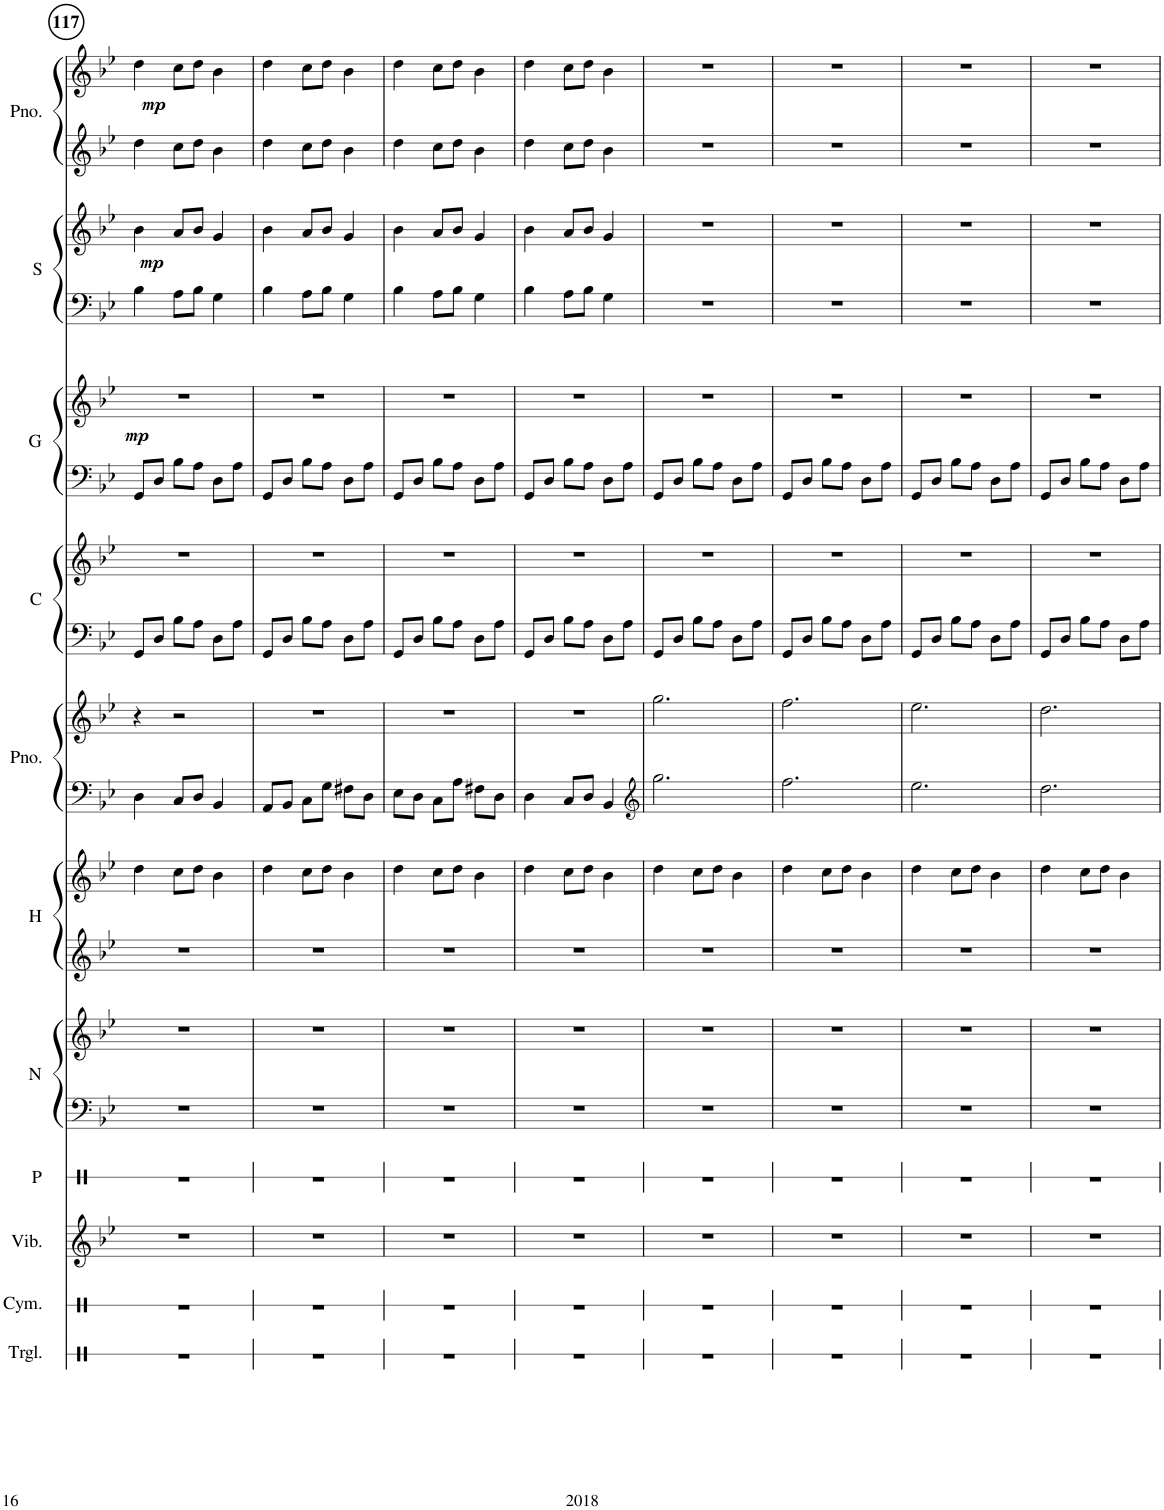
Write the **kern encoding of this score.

**kern	**kern	**kern	**kern	**kern	**kern	**kern	**kern	**kern	**kern	**kern	**kern	**kern	**kern	**dynam	**kern	**kern	**dynam	**kern	**kern	**dynam
*part11	*part10	*part9	*part8	*part7	*part7	*part6	*part6	*part5	*part5	*part4	*part4	*part3	*part3	*part3	*part2	*part2	*part2	*part1	*part1	*part1
*staff18	*staff17	*staff16	*staff15	*staff14	*staff13	*staff12	*staff11	*staff10	*staff9	*staff8	*staff7	*staff6	*staff5	*staff5/6	*staff4	*staff3	*staff3/4	*staff2	*staff1	*staff1/2
*I"Triangle	*I"Cymbal	*I"Vibraphone	*I"Panda	*I"Nate?	*	*I"Makeup Cake	*	*I"Piano	*	*I"Wyoming	*	*I"Dumb One	*	*	*I"SANTA!	*	*	*I"Piano	*	*
*I'Trgl.	*I'Cym.	*I'Vib.	*I'P	*I'N	*	*	*	*I'Pno.	*	*	*	*	*	*	*I'S	*	*	*I'Pno.	*	*
!!LO:PB:g=z
*clefX	*clefX	*clefG2	*clefX	*clefF4	*clefG2	*clefG2	*clefG2	*clefF4	*clefG2	*clefF4	*clefG2	*clefF4	*clefG2	*	*clefF4	*clefG2	*	*clefG2	*clefG2	*
*k[]	*k[]	*k[b-e-]	*k[]	*k[b-e-]	*k[b-e-]	*k[b-e-]	*k[b-e-]	*k[b-e-]	*k[b-e-]	*k[b-e-]	*k[b-e-]	*k[b-e-]	*k[b-e-]	*	*k[b-e-]	*k[b-e-]	*	*k[b-e-]	*k[b-e-]	*
*M3/4	*M3/4	*M3/4	*M3/4	*M3/4	*M3/4	*M3/4	*M3/4	*M3/4	*M3/4	*M3/4	*M3/4	*M3/4	*M3/4	*	*M3/4	*M3/4	*	*M3/4	*M3/4	*
=117	=117	=117	=117	=117	=117	=117	=117	=117	=117	=117	=117	=117	=117	=117	=117	=117	=117	=117	=117	=117
!	!	!	!	!	!	!	!	!	!	!	!	!	!	!LO:DY:b	!	!	!LO:DY:b	!	!	!LO:DY:b
2.r	2.r	2.r	2.r	2.r	2.r	2.r	4dd\	4D\	4r	8GG/L	2.r	8GG/L	2.r	mp	4B-\	4b-\	mp	4dd\	4dd\	mp
.	.	.	.	.	.	.	.	.	.	8D/J	.	8D/J	.	.	.	.	.	.	.	.
.	.	.	.	.	.	.	8cc\L	8C/L	2r	8B-\L	.	8B-\L	.	.	8A\L	8a/L	.	8cc\L	8cc\L	.
.	.	.	.	.	.	.	8dd\J	8D/J	.	8A\J	.	8A\J	.	.	8B-\J	8b-/J	.	8dd\J	8dd\J	.
.	.	.	.	.	.	.	4b-\	4BB-/	.	8D\L	.	8D\L	.	.	4G\	4g/	.	4b-\	4b-\	.
.	.	.	.	.	.	.	.	.	.	8A\J	.	8A\J	.	.	.	.	.	.	.	.
=118	=118	=118	=118	=118	=118	=118	=118	=118	=118	=118	=118	=118	=118	=118	=118	=118	=118	=118	=118	=118
2.r	2.r	2.r	2.r	2.r	2.r	2.r	4dd\	8AA/L	2.r	8GG/L	2.r	8GG/L	2.r	.	4B-\	4b-\	.	4dd\	4dd\	.
.	.	.	.	.	.	.	.	8BB-/J	.	8D/J	.	8D/J	.	.	.	.	.	.	.	.
.	.	.	.	.	.	.	8cc\L	8C\L	.	8B-\L	.	8B-\L	.	.	8A\L	8a/L	.	8cc\L	8cc\L	.
.	.	.	.	.	.	.	8dd\J	8G\J	.	8A\J	.	8A\J	.	.	8B-\J	8b-/J	.	8dd\J	8dd\J	.
.	.	.	.	.	.	.	4b-\	8F#X\L	.	8D\L	.	8D\L	.	.	4G\	4g/	.	4b-\	4b-\	.
.	.	.	.	.	.	.	.	8D\J	.	8A\J	.	8A\J	.	.	.	.	.	.	.	.
=119	=119	=119	=119	=119	=119	=119	=119	=119	=119	=119	=119	=119	=119	=119	=119	=119	=119	=119	=119	=119
2.r	2.r	2.r	2.r	2.r	2.r	2.r	4dd\	8E-\L	2.r	8GG/L	2.r	8GG/L	2.r	.	4B-\	4b-\	.	4dd\	4dd\	.
.	.	.	.	.	.	.	.	8D\J	.	8D/J	.	8D/J	.	.	.	.	.	.	.	.
.	.	.	.	.	.	.	8cc\L	8C\L	.	8B-\L	.	8B-\L	.	.	8A\L	8a/L	.	8cc\L	8cc\L	.
.	.	.	.	.	.	.	8dd\J	8A\J	.	8A\J	.	8A\J	.	.	8B-\J	8b-/J	.	8dd\J	8dd\J	.
.	.	.	.	.	.	.	4b-\	8F#X\L	.	8D\L	.	8D\L	.	.	4G\	4g/	.	4b-\	4b-\	.
.	.	.	.	.	.	.	.	8D\J	.	8A\J	.	8A\J	.	.	.	.	.	.	.	.
=120	=120	=120	=120	=120	=120	=120	=120	=120	=120	=120	=120	=120	=120	=120	=120	=120	=120	=120	=120	=120
2.r	2.r	2.r	2.r	2.r	2.r	2.r	4dd\	4D\	2.r	8GG/L	2.r	8GG/L	2.r	.	4B-\	4b-\	.	4dd\	4dd\	.
.	.	.	.	.	.	.	.	.	.	8D/J	.	8D/J	.	.	.	.	.	.	.	.
.	.	.	.	.	.	.	8cc\L	8C/L	.	8B-\L	.	8B-\L	.	.	8A\L	8a/L	.	8cc\L	8cc\L	.
.	.	.	.	.	.	.	8dd\J	8D/J	.	8A\J	.	8A\J	.	.	8B-\J	8b-/J	.	8dd\J	8dd\J	.
.	.	.	.	.	.	.	4b-\	4BB-/	.	8D\L	.	8D\L	.	.	4G\	4g/	.	4b-\	4b-\	.
.	.	.	.	.	.	.	.	.	.	8A\J	.	8A\J	.	.	.	.	.	.	.	.
=121	=121	=121	=121	=121	=121	=121	=121	=121	=121	=121	=121	=121	=121	=121	=121	=121	=121	=121	=121	=121
*	*	*	*	*	*	*	*	*clefG2	*	*	*	*	*	*	*	*	*	*	*	*
2.r	2.r	2.r	2.r	2.r	2.r	2.r	4dd\	2.gg\	2.gg\	8GG/L	2.r	8GG/L	2.r	.	2.r	2.r	.	2.r	2.r	.
.	.	.	.	.	.	.	.	.	.	8D/J	.	8D/J	.	.	.	.	.	.	.	.
.	.	.	.	.	.	.	8cc\L	.	.	8B-\L	.	8B-\L	.	.	.	.	.	.	.	.
.	.	.	.	.	.	.	8dd\J	.	.	8A\J	.	8A\J	.	.	.	.	.	.	.	.
.	.	.	.	.	.	.	4b-\	.	.	8D\L	.	8D\L	.	.	.	.	.	.	.	.
.	.	.	.	.	.	.	.	.	.	8A\J	.	8A\J	.	.	.	.	.	.	.	.
=122	=122	=122	=122	=122	=122	=122	=122	=122	=122	=122	=122	=122	=122	=122	=122	=122	=122	=122	=122	=122
2.r	2.r	2.r	2.r	2.r	2.r	2.r	4dd\	2.ff\	2.ff\	8GG/L	2.r	8GG/L	2.r	.	2.r	2.r	.	2.r	2.r	.
.	.	.	.	.	.	.	.	.	.	8D/J	.	8D/J	.	.	.	.	.	.	.	.
.	.	.	.	.	.	.	8cc\L	.	.	8B-\L	.	8B-\L	.	.	.	.	.	.	.	.
.	.	.	.	.	.	.	8dd\J	.	.	8A\J	.	8A\J	.	.	.	.	.	.	.	.
.	.	.	.	.	.	.	4b-\	.	.	8D\L	.	8D\L	.	.	.	.	.	.	.	.
.	.	.	.	.	.	.	.	.	.	8A\J	.	8A\J	.	.	.	.	.	.	.	.
=123	=123	=123	=123	=123	=123	=123	=123	=123	=123	=123	=123	=123	=123	=123	=123	=123	=123	=123	=123	=123
2.r	2.r	2.r	2.r	2.r	2.r	2.r	4dd\	2.ee-\	2.ee-\	8GG/L	2.r	8GG/L	2.r	.	2.r	2.r	.	2.r	2.r	.
.	.	.	.	.	.	.	.	.	.	8D/J	.	8D/J	.	.	.	.	.	.	.	.
.	.	.	.	.	.	.	8cc\L	.	.	8B-\L	.	8B-\L	.	.	.	.	.	.	.	.
.	.	.	.	.	.	.	8dd\J	.	.	8A\J	.	8A\J	.	.	.	.	.	.	.	.
.	.	.	.	.	.	.	4b-\	.	.	8D\L	.	8D\L	.	.	.	.	.	.	.	.
.	.	.	.	.	.	.	.	.	.	8A\J	.	8A\J	.	.	.	.	.	.	.	.
=124	=124	=124	=124	=124	=124	=124	=124	=124	=124	=124	=124	=124	=124	=124	=124	=124	=124	=124	=124	=124
2.r	2.r	2.r	2.r	2.r	2.r	2.r	4dd\	2.dd\	2.dd\	8GG/L	2.r	8GG/L	2.r	.	2.r	2.r	.	2.r	2.r	.
.	.	.	.	.	.	.	.	.	.	8D/J	.	8D/J	.	.	.	.	.	.	.	.
.	.	.	.	.	.	.	8cc\L	.	.	8B-\L	.	8B-\L	.	.	.	.	.	.	.	.
.	.	.	.	.	.	.	8dd\J	.	.	8A\J	.	8A\J	.	.	.	.	.	.	.	.
.	.	.	.	.	.	.	4b-\	.	.	8D\L	.	8D\L	.	.	.	.	.	.	.	.
.	.	.	.	.	.	.	.	.	.	8A\J	.	8A\J	.	.	.	.	.	.	.	.
=	=	=	=	=	=	=	=	=	=	=	=	=	=	=	=	=	=	=	=	=
*-	*-	*-	*-	*-	*-	*-	*-	*-	*-	*-	*-	*-	*-	*-	*-	*-	*-	*-	*-	*-
